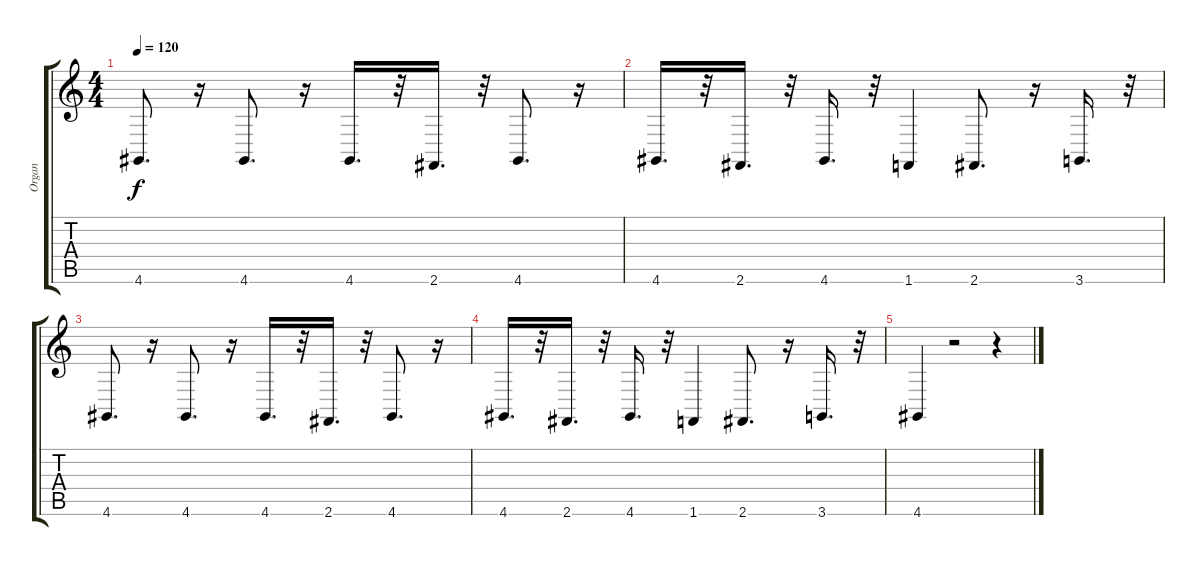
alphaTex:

\track ("Organ" "Organ") {instrument drawbarorgan}
\staff {score tabs}
\tuning (E4 B3 G3 D3 A2 E2) {hide}
\ts (4 4)
\tempo 120
\clef g2
\ks c
4.6.8{d dy f} r.16 4.6.8{d} r.16 4.6.16{d} r.32 2.6.16{d} r.32 4.6.8{d} r.16 |
4.6.16{d} r.32 2.6.16{d} r.32 4.6.16{d} r.32 1.6.4 2.6.8{d} r.16 3.6.16{d} r.32 |
4.6.8{d} r.16 4.6.8{d} r.16 4.6.16{d} r.32 2.6.16{d} r.32 4.6.8{d} r.16 |
4.6.16{d} r.32 2.6.16{d} r.32 4.6.16{d} r.32 1.6.4 2.6.8{d} r.16 3.6.16{d} r.32 |
4.6.4 r.2 r.4
